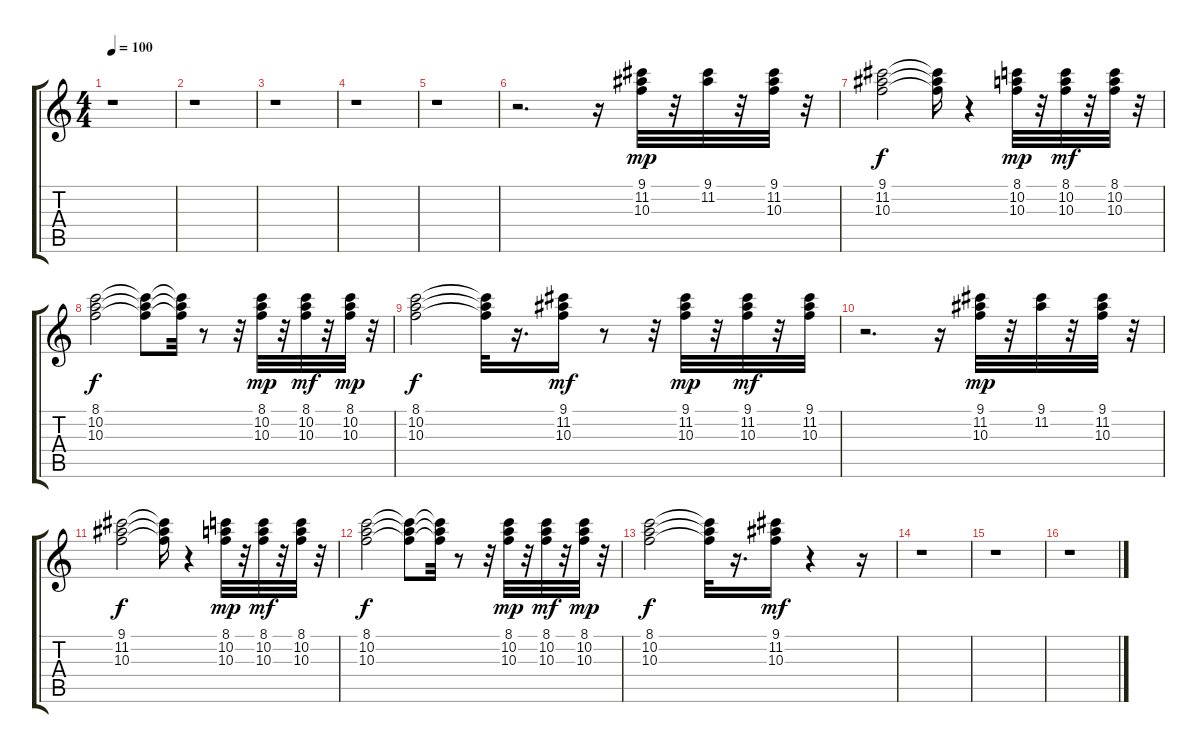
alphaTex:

\track "" {instrument electricguitarclean}
\staff {score tabs}
\tuning (E4 B3 G3 D3 A2 E2) {hide}
\ts (4 4)
\tempo 100
\clef g2
\ks c
r.1{dy mp} |
r.1 |
r.1 |
r.1 |
r.1 |
r.2{d} r.16 (9.1 11.2 10.3).32 r.32 (9.1 11.2).32 r.32 (9.1 11.2 10.3).32 r.32 |
(9.1 11.2 10.3).2{dy f} (9.1{t} 11.2{t} 10.3{t}).16 r.4 (8.1 10.2 10.3).32{dy mp} r.32 (8.1 10.2 10.3).32{dy mf} r.32 (8.1 10.2 10.3).32 r.32 |
(8.1 10.2 10.3).2{dy f} (8.1{t} 10.2{t} 10.3{t}).8 (8.1{t} 10.2{t} 10.3{t}).32 r.8 r.32 (8.1 10.2 10.3).32{dy mp} r.32 (8.1 10.2 10.3).32{dy mf} r.32 (8.1 10.2 10.3).32{dy mp} r.32 |
(8.1 10.2 10.3).2{dy f} (8.1{t} 10.2{t} 10.3{t}).32 r.16{d} (9.1 11.2 10.3).16{dy mf} r.8 r.32 (9.1 11.2 10.3).32{dy mp} r.32 (9.1 11.2 10.3).32{dy mf} r.32 (9.1 11.2 10.3).32 |
r.2{d} r.16 (9.1 11.2 10.3).32{dy mp} r.32 (9.1 11.2).32 r.32 (9.1 11.2 10.3).32 r.32 |
(9.1 11.2 10.3).2{dy f} (9.1{t} 11.2{t} 10.3{t}).16 r.4 (8.1 10.2 10.3).32{dy mp} r.32 (8.1 10.2 10.3).32{dy mf} r.32 (8.1 10.2 10.3).32 r.32 |
(8.1 10.2 10.3).2{dy f} (8.1{t} 10.2{t} 10.3{t}).8 (8.1{t} 10.2{t} 10.3{t}).32 r.8 r.32 (8.1 10.2 10.3).32{dy mp} r.32 (8.1 10.2 10.3).32{dy mf} r.32 (8.1 10.2 10.3).32{dy mp} r.32 |
(8.1 10.2 10.3).2{dy f} (8.1{t} 10.2{t} 10.3{t}).32 r.16{d} (9.1 11.2 10.3).16{dy mf} r.4 r.16 |
r.1 |
r.1 |
r.1
